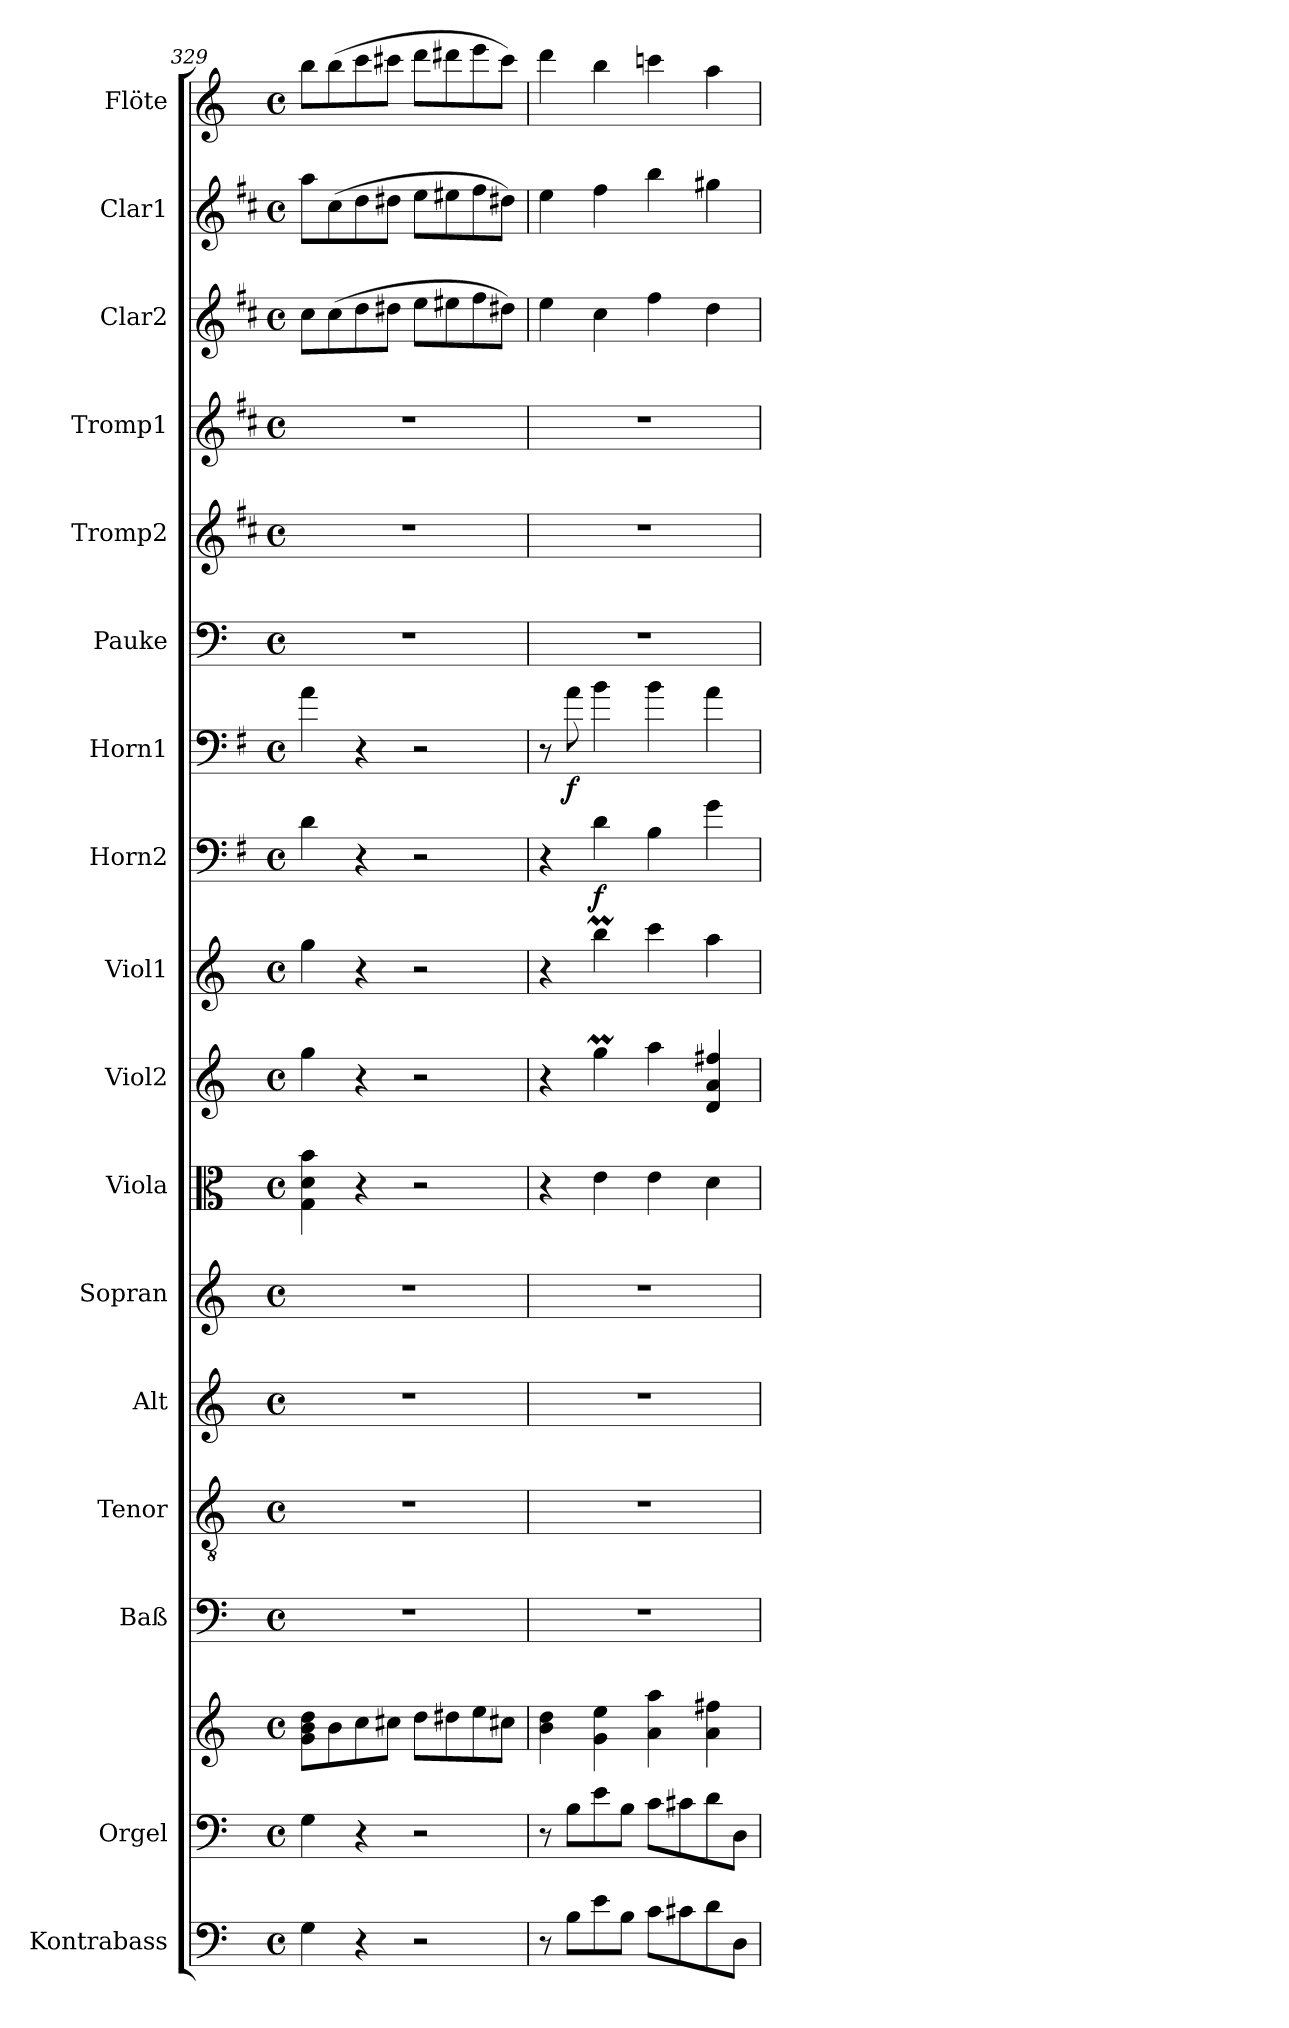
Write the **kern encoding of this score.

**kern	**kern	**kern	**kern	**kern	**kern	**kern	**kern	**kern	**kern	**kern	**dynam	**kern	**dynam	**kern	**kern	**kern	**kern	**kern	**kern
*part17	*part16	*part16	*part15	*part14	*part13	*part12	*part11	*part10	*part9	*part8	*part8	*part7	*part7	*part6	*part5	*part4	*part3	*part2	*part1
*staff18	*staff17	*staff16	*staff15	*staff14	*staff13	*staff12	*staff11	*staff10	*staff9	*staff8	*staff8	*staff7	*staff7	*staff6	*staff5	*staff4	*staff3	*staff2	*staff1
*I"Kontrabass	*I"Orgel	*	*I"Baß	*I"Tenor	*I"Alt	*I"Sopran	*I"Viola	*I"Viol2	*I"Viol1	*I"Horn2	*	*I"Horn1	*	*I"Pauke	*I"Tromp2	*I"Tromp1	*I"Clar2	*I"Clar1	*I"Flöte
*I'Kb	*	*	*I'B	*I'T	*I'A	*I'S	*I'Vla	*I'Vl2	*I'Vl1	*I'Hr2	*	*I'Hr1	*	*I'Pk	*I'Tr2	*I'Tr1	*I'Cl2	*I'Cl1	*I'Fl
*clefF4	*clefF4	*clefG2	*clefF4	*clefGv2	*clefG2	*clefG2	*clefC3	*clefG2	*clefG2	*clefF4	*	*clefF4	*	*clefF4	*clefG2	*clefG2	*clefG2	*clefG2	*clefG2
*ITrd7c12	*	*	*	*	*	*	*	*	*	*ITrd4c7	*	*ITrd4c7	*	*	*ITrd1c2	*ITrd1c2	*ITrd1c2	*ITrd1c2	*
*k[]	*k[]	*k[]	*k[]	*k[]	*k[]	*k[]	*k[]	*k[]	*k[]	*k[]	*	*k[]	*	*k[]	*k[]	*k[]	*k[]	*k[]	*k[]
*C:	*C:	*C:	*C:	*C:	*C:	*C:	*C:	*C:	*C:	*C:	*	*C:	*	*C:	*C:	*C:	*C:	*C:	*C:
*M4/4	*M4/4	*M4/4	*M4/4	*M4/4	*M4/4	*M4/4	*M4/4	*M4/4	*M4/4	*M4/4	*	*M4/4	*	*M4/4	*M4/4	*M4/4	*M4/4	*M4/4	*M4/4
*met(c)	*met(c)	*met(c)	*met(c)	*met(c)	*met(c)	*met(c)	*met(c)	*met(c)	*met(c)	*met(c)	*	*met(c)	*	*met(c)	*met(c)	*met(c)	*met(c)	*met(c)	*met(c)
=329	=329	=329	=329	=329	=329	=329	=329	=329	=329	=329	=329	=329	=329	=329	=329	=329	=329	=329	=329
4GG\	4G\	8g\ 8b\ 8dd\L	1r	1r	1r	1r	4G\ 4d\ 4b\	4gg\	4gg\	4G\	.	4d\	.	1r	1r	1r	8b\L	8gg\L	8bb\L
.	.	8b\	.	.	.	.	.	.	.	.	.	.	.	.	.	.	(>8b\	(>8b\	(>8bb\
4r	4r	8cc\	.	.	.	.	4r	4r	4r	4r	.	4r	.	.	.	.	8cc\	8cc\	8ccc\
.	.	8cc#X\J	.	.	.	.	.	.	.	.	.	.	.	.	.	.	8cc#X\J	8cc#X\J	8ccc#X\J
2r	2r	8dd\L	.	.	.	.	2r	2r	2r	2r	.	2r	.	.	.	.	8dd\L	8dd\L	8ddd\L
.	.	8dd#X\	.	.	.	.	.	.	.	.	.	.	.	.	.	.	8dd#X\	8dd#X\	8ddd#X\
.	.	8ee\	.	.	.	.	.	.	.	.	.	.	.	.	.	.	8ee\	8ee\	8eee\
.	.	8cc#X\J	.	.	.	.	.	.	.	.	.	.	.	.	.	.	8cc#X\J)	8cc#X\J)	8ccc#\J)
!!LO:PB:g=z
=330	=330	=330	=330	=330	=330	=330	=330	=330	=330	=330	=330	=330	=330	=330	=330	=330	=330	=330	=330
8r	8r	4b\ 4dd\	1r	1r	1r	1r	4r	4r	4r	4r	.	8r	.	1r	1r	1r	4dd\	4dd\	4ddd\
!	!	!	!	!	!	!	!	!	!	!	!	!	!LO:DY:b	!	!	!	!	!	!
8BB\L	8B\L	.	.	.	.	.	.	.	.	.	.	8d\	f	.	.	.	.	.	.
!	!	!	!	!	!	!	!	!	!	!	!LO:DY:b	!	!	!	!	!	!	!	!
8E\	8e\	4g\ 4ee\	.	.	.	.	4e\	4ggM\	4bbm\	4G\	f	4e\	.	.	.	.	4b\	4ee\	4bb\
8BB\J	8B\J	.	.	.	.	.	.	.	.	.	.	.	.	.	.	.	.	.	.
8C\L	8c\L	4a\ 4aa\	.	.	.	.	4e\	4aa\	4ccc\	4E\	.	4e\	.	.	.	.	4ee\	4aa\	4cccn\
8C#X\	8c#X\	.	.	.	.	.	.	.	.	.	.	.	.	.	.	.	.	.	.
8D\	8d\	4a\ 4ff#X\	.	.	.	.	4d\	4d/ 4a/ 4ff#X/	4aa\	4c\	.	4d\	.	.	.	.	4cc\	4ff#X\	4aa\
8DD\J	8D\J	.	.	.	.	.	.	.	.	.	.	.	.	.	.	.	.	.	.
=	=	=	=	=	=	=	=	=	=	=	=	=	=	=	=	=	=	=	=
*-	*-	*-	*-	*-	*-	*-	*-	*-	*-	*-	*-	*-	*-	*-	*-	*-	*-	*-	*-
